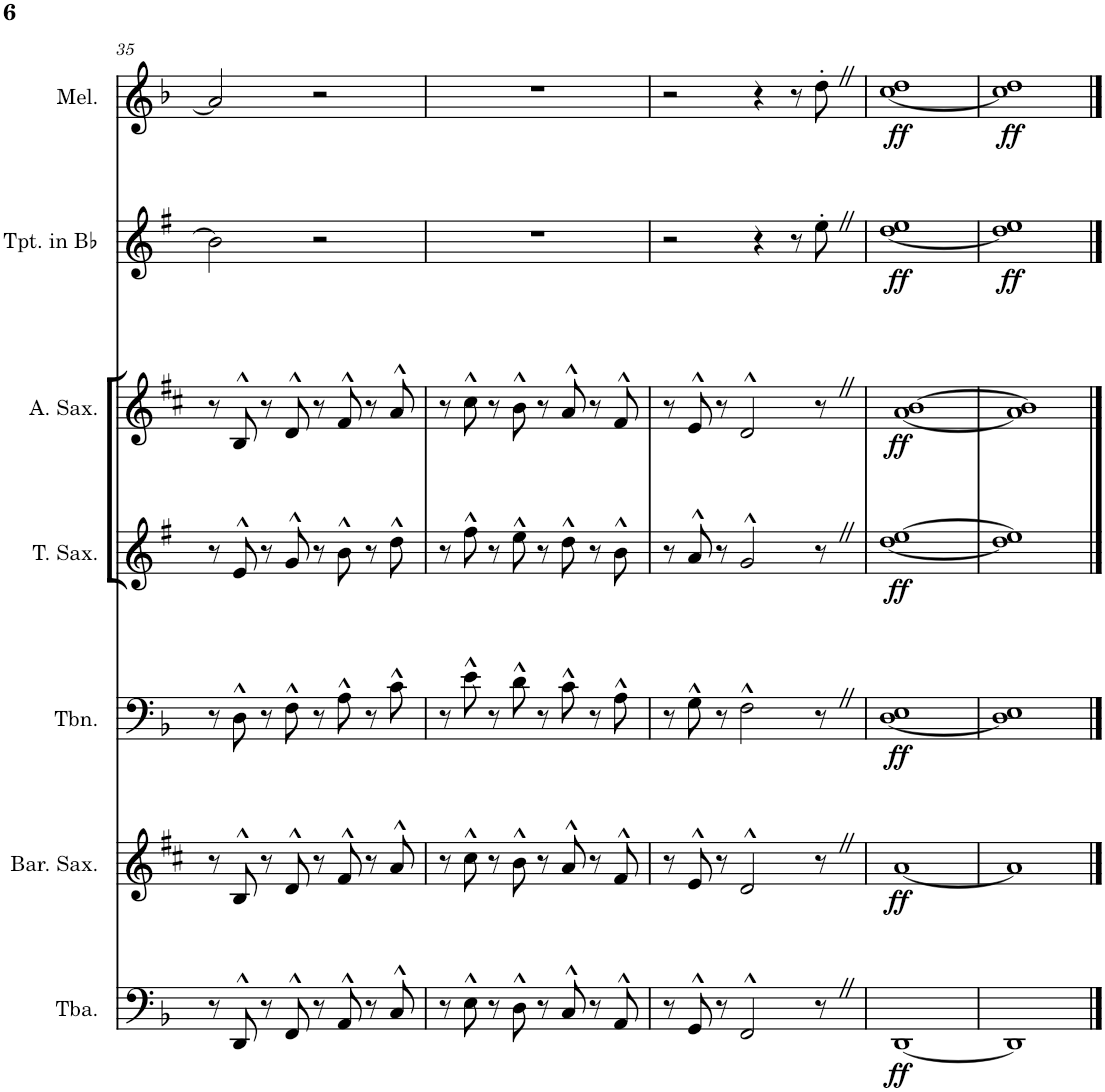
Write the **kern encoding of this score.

**kern	**dynam	**kern	**dynam	**kern	**dynam	**kern	**dynam	**kern	**dynam	**kern	**dynam	**kern	**dynam
*part7	*part7	*part6	*part6	*part5	*part5	*part4	*part4	*part3	*part3	*part2	*part2	*part1	*part1
*staff7	*staff7	*staff6	*staff6	*staff5	*staff5	*staff4	*staff4	*staff3	*staff3	*staff2	*staff2	*staff1	*staff1
*I"Tuba	*	*I"Baritone Saxophone	*	*I"Trombone	*	*I"Tenor Saxophone	*	*I"Alto Saxophone	*	*I"Trumpet in Bb	*	*I"Melodica	*
*I'Tba.	*	*I'Bar. Sax.	*	*I'Tbn.	*	*I'T. Sax.	*	*I'A. Sax.	*	*I'Tpt. in Bb	*	*I'Mel.	*
!!LO:PB:g=z
*clefF4	*	*clefG2	*	*clefF4	*	*clefG2	*	*clefG2	*	*clefG2	*	*clefG2	*
*	*	*Trd12c21	*	*	*	*Trd8c14	*	*Trd5c9	*	*Trd1c2	*	*	*
*k[b-]	*	*k[f#c#]	*	*k[b-]	*	*k[f#]	*	*k[f#c#]	*	*k[f#]	*	*k[b-]	*
*M4/4	*	*M4/4	*	*M4/4	*	*M4/4	*	*M4/4	*	*M4/4	*	*M4/4	*
=35	=35	=35	=35	=35	=35	=35	=35	=35	=35	=35	=35	=35	=35
8r	.	8r	.	8r	.	8r	.	8r	.	2b\]	.	2a/]	.
8DD^^/	.	8B^^/	.	8D^^\	.	8e^^/	.	8B^^/	.	.	.	.	.
8r	.	8r	.	8r	.	8r	.	8r	.	.	.	.	.
8FF^^/	.	8d^^/	.	8F^^\	.	8g^^/	.	8d^^/	.	.	.	.	.
8r	.	8r	.	8r	.	8r	.	8r	.	2r	.	2r	.
8AA^^/	.	8f#^^/	.	8A^^\	.	8b^^\	.	8f#^^/	.	.	.	.	.
8r	.	8r	.	8r	.	8r	.	8r	.	.	.	.	.
8C^^/	.	8a^^/	.	8c^^\	.	8dd^^\	.	8a^^/	.	.	.	.	.
=36	=36	=36	=36	=36	=36	=36	=36	=36	=36	=36	=36	=36	=36
8r	.	8r	.	8r	.	8r	.	8r	.	1r	.	1r	.
8E^^\	.	8cc#^^\	.	8e^^\	.	8ff#^^\	.	8cc#^^\	.	.	.	.	.
8r	.	8r	.	8r	.	8r	.	8r	.	.	.	.	.
8D^^\	.	8b^^\	.	8d^^\	.	8ee^^\	.	8b^^\	.	.	.	.	.
8r	.	8r	.	8r	.	8r	.	8r	.	.	.	.	.
8C^^/	.	8a^^/	.	8c^^\	.	8dd^^\	.	8a^^/	.	.	.	.	.
8r	.	8r	.	8r	.	8r	.	8r	.	.	.	.	.
8AA^^/	.	8f#^^/	.	8A^^\	.	8b^^\	.	8f#^^/	.	.	.	.	.
=37	=37	=37	=37	=37	=37	=37	=37	=37	=37	=37	=37	=37	=37
8r	.	8r	.	8r	.	8r	.	8r	.	2r	.	2r	.
8GG^^/	.	8e^^/	.	8G^^\	.	8a^^/	.	8e^^/	.	.	.	.	.
8r	.	8r	.	8r	.	8r	.	8r	.	.	.	.	.
2FF^^/	.	2d^^/	.	2F^^\	.	2g^^/	.	2d^^/	.	.	.	.	.
.	.	.	.	.	.	.	.	.	.	4r	.	4r	.
.	.	.	.	.	.	.	.	.	.	8r	.	8r	.
8r	.	8r	.	8r	.	8r	.	8r	.	8ee'Z\	.	8dd'Z\	.
=38	=38	=38	=38	=38	=38	=38	=38	=38	=38	=38	=38	=38	=38
!	!LO:DY:b	!	!LO:DY:b	!	!LO:DY:b	!	!LO:DY:b	!	!LO:DY:b	!	!LO:DY:b	!	!LO:DY:b
[1DD	ff	[1a	ff	[1D 1E	ff	[1dd [1ee	ff	[1a [1b	ff	[1dd 1ee	ff	[1cc 1dd	ff
=39	=39	=39	=39	=39	=39	=39	=39	=39	=39	=39	=39	=39	=39
!	!	!	!	!	!	!	!	!	!	!	!LO:DY:b	!	!LO:DY:b
1DD]	.	1a]	.	1D] 1E	.	1dd] 1ee]	.	1a] 1b]	.	1dd] 1ee	ff	1cc] 1dd	ff
==	==	==	==	==	==	==	==	==	==	==	==	==	==
*-	*-	*-	*-	*-	*-	*-	*-	*-	*-	*-	*-	*-	*-
